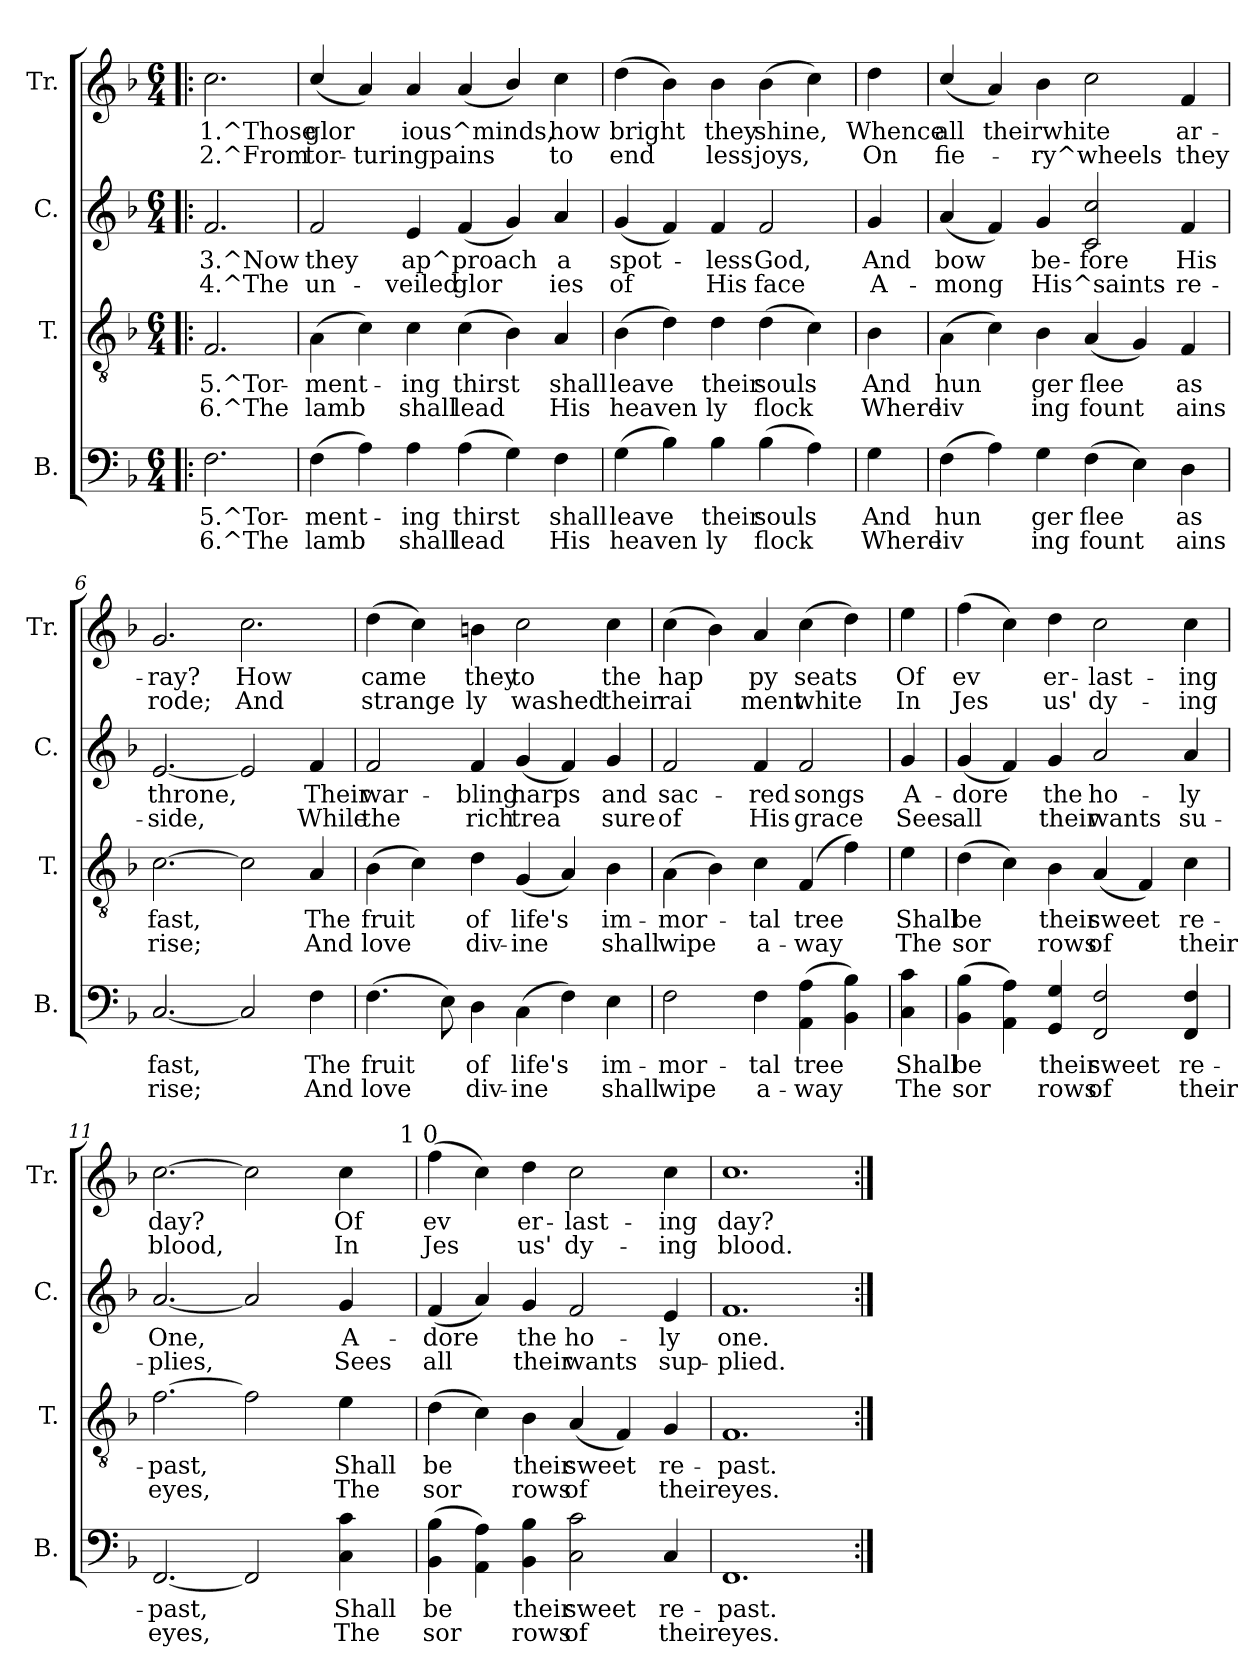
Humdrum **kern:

**kern	**text	**text	**kern	**text	**text	**kern	**text	**text	**kern	**text	**text
*part4	*part4	*part4	*part3	*part3	*part3	*part2	*part2	*part2	*part1	*part1	*part1
*staff4	*staff4	*staff4	*staff3	*staff3	*staff3	*staff2	*staff2	*staff2	*staff1	*staff1	*staff1
*I"B.	*	*	*I"T.	*	*	*I"C.	*	*	*I"Tr.	*	*
*I'B.	*	*	*I'T.	*	*	*I'C.	*	*	*I'Tr.	*	*
!!LO:PB:g=z
*stria5	*	*	*stria5	*	*	*stria5	*	*	*stria5	*	*
*clefF4	*	*	*clefGv2	*	*	*clefG2	*	*	*clefG2	*	*
*k[b-]	*	*	*k[b-]	*	*	*k[b-]	*	*	*k[b-]	*	*
*F:	*	*	*F:	*	*	*F:	*	*	*F:	*	*
*M6/4	*	*	*M6/4	*	*	*M6/4	*	*	*M6/4	*	*
=1!|:	=1!|:	=1!|:	=1!|:	=1!|:	=1!|:	=1!|:	=1!|:	=1!|:	=1!|:	=1!|:	=1!|:
!	!LO:LY:a:rj	!LO:LY:a:rj	!	!LO:LY:b:rj	!LO:LY:b:rj	!	!LO:LY:b:rj	!LO:LY:b:rj	!	!LO:LY:b:rj	!LO:LY:b:rj
2.F\	5.^Tor-	-6.^The	2.F/	5.^Tor-	-6.^The	2.f/	3.^Now	4.^The	2.cc\	1.^Those	2.^From
=2	=2	=2	=2	=2	=2	=2	=2	=2	=2	=2	=2
!	!LO:LY:a:rj	!LO:LY:a:rj	!	!LO:LY:b:rj	!LO:LY:b:rj	!	!LO:LY:b:rj	!LO:LY:b:rj	!	!LO:LY:b:rj	!LO:LY:b:rj
(>4F\	ment-	-lamb	(>4A\	ment-	-lamb	2f/	they	un-	(<4cc/	glor-	-tor-
!	!LO:LY:a:rj	!LO:LY:a:rj	!	!LO:LY:b:rj	!LO:LY:b:rj	!	!	!	!	!LO:LY:b:rj	!LO:LY:b:rj
4A\)	.	.	4c\)	.	.	.	.	.	4a/)	-	turingpains
!	!LO:LY:a:rj	!LO:LY:a:rj	!	!LO:LY:b:rj	!LO:LY:b:rj	!	!LO:LY:b:rj	!LO:LY:b:rj	!	!LO:LY:b:rj	!LO:LY:b:rj
4A\	ing	shall	4c\	ing	shall	4e/	-ap^proach-	-veiled	4a/	ious^minds,	.
!	!LO:LY:a:rj	!LO:LY:a:rj	!	!LO:LY:b:rj	!LO:LY:b:rj	!	!LO:LY:b:rj	!LO:LY:b:rj	!	!LO:LY:b:rj	!LO:LY:b:rj
(>4A\	thirst	lead	(>4c\	thirst	lead	(<4f/	-	-glor-	(<4a/	.	.
!	!LO:LY:a:rj	!LO:LY:a:rj	!	!LO:LY:b:rj	!LO:LY:b:rj	!	!LO:LY:b:rj	!LO:LY:b:rj	!	!LO:LY:b:rj	!LO:LY:b:rj
4G\)	.	.	4B-\)	.	.	4g/)	--	-	4b-/)	.	.
!	!LO:LY:a:rj	!LO:LY:a:rj	!	!LO:LY:b:rj	!LO:LY:b:rj	!	!LO:LY:b:rj	!LO:LY:b:rj	!	!LO:LY:b:rj	!LO:LY:b:rj
4F\	shall	His	4A/	shall	His	4a/	a	ies	4cc\	how	to
=3	=3	=3	=3	=3	=3	=3	=3	=3	=3	=3	=3
!	!LO:LY:a:rj	!LO:LY:a:rj	!	!LO:LY:b:rj	!LO:LY:b:rj	!	!LO:LY:b:rj	!LO:LY:b:rj	!	!LO:LY:b:rj	!LO:LY:b:rj
(>4G\	leave	heaven-	(>4B-\	leave	heaven-	(<4g/	spot-	-of	(>4dd\	bright	end-
!	!LO:LY:a:rj	!LO:LY:a:rj	!	!LO:LY:b:rj	!LO:LY:b:rj	!	!LO:LY:b:rj	!LO:LY:b:rj	!	!LO:LY:b:rj	!LO:LY:b:rj
4B-\)	--	-	4d\)	--	-	4f/)	.	.	4b-\)	--	-
!	!LO:LY:a:rj	!LO:LY:a:rj	!	!LO:LY:b:rj	!LO:LY:b:rj	!	!LO:LY:b:rj	!LO:LY:b:rj	!	!LO:LY:b:rj	!LO:LY:b:rj
4B-\	their	ly	4d\	their	ly	4f/	less	His	4b-\	they	less
!	!LO:LY:a:rj	!LO:LY:a:rj	!	!LO:LY:b:rj	!LO:LY:b:rj	!	!LO:LY:b:rj	!LO:LY:b:rj	!	!LO:LY:b:rj	!LO:LY:b:rj
(>4B-\	souls	flock	(>4d\	souls	flock	2f/	God,	face	(>4b-\	shine,	joys,
!	!LO:LY:a:rj	!LO:LY:a:rj	!	!LO:LY:b:rj	!LO:LY:b:rj	!	!	!	!	!LO:LY:b:rj	!LO:LY:b:rj
4A\)	.	.	4c\)	.	.	.	.	.	4cc\)	.	.
=4	=4	=4	=4	=4	=4	=4	=4	=4	=4	=4	=4
!	!LO:LY:a:rj	!LO:LY:a:rj	!	!LO:LY:b:rj	!LO:LY:b:rj	!	!LO:LY:b:rj	!LO:LY:b:rj	!	!LO:LY:b:rj	!LO:LY:b:rj
4G\	And	Where	4B-\	And	Where	4g/	And	A-	4dd\	Whence	On
=5	=5	=5	=5	=5	=5	=5	=5	=5	=5	=5	=5
!	!LO:LY:a:rj	!LO:LY:a:rj	!	!LO:LY:b:rj	!LO:LY:b:rj	!	!LO:LY:b:rj	!LO:LY:b:rj	!	!LO:LY:b:rj	!LO:LY:b:rj
(>4F\	hun-	-liv-	(>4A\	hun-	-liv-	(<4a/	-bow	mong	(<4cc/	all	fie-
!	!LO:LY:a:rj	!LO:LY:a:rj	!	!LO:LY:b:rj	!LO:LY:b:rj	!	!LO:LY:b:rj	!LO:LY:b:rj	!	!LO:LY:b:rj	!LO:LY:b:rj
4A\)	--	-	4c\)	--	-	4f/)	.	-	4a/)	-theirwhite	.
!	!LO:LY:a:rj	!LO:LY:a:rj	!	!LO:LY:b:rj	!LO:LY:b:rj	!	!LO:LY:b:rj	!LO:LY:b:rj	!	!LO:LY:b:rj	!LO:LY:b:rj
4G\	ger	ing	4B-\	ger	ing	4g/	-be-	-His^saints	4b-\	.	ry^wheels
!	!LO:LY:a:rj	!LO:LY:a:rj	!	!LO:LY:b:rj	!LO:LY:b:rj	!	!LO:LY:b:rj	!LO:LY:b:rj	!	!LO:LY:b:rj	!LO:LY:b:rj
(>4F\	flee	fount-	(<4A/	flee	fount-	2cc/ 2c/	fore	.	2cc\	.	-
!	!LO:LY:a:rj	!LO:LY:a:rj	!	!LO:LY:b:rj	!LO:LY:b:rj	!	!	!	!	!	!
4E\)	--	-	4G/)	--	-	.	.	.	.	.	.
!	!LO:LY:a:rj	!LO:LY:a:rj	!	!LO:LY:b:rj	!LO:LY:b:rj	!	!LO:LY:b:rj	!LO:LY:b:rj	!	!LO:LY:b:rj	!LO:LY:b:rj
4D\	as	ains	4F/	as	ains	4f/	His	re-	4f/	-ar-	-they
!!LO:LB:g=z
=6	=6	=6	=6	=6	=6	=6	=6	=6	=6	=6	=6
!	!LO:LY:a:rj	!LO:LY:a:rj	!	!LO:LY:b:rj	!LO:LY:b:rj	!	!LO:LY:b:rj	!LO:LY:b:rj	!	!LO:LY:b:rj	!LO:LY:b:rj
[<2.C/	fast,	rise;	[>2.c\	fast,	rise;	[<2.e/	-throne,	side,	2.g/	ray?	rode;
!	!LO:LY:a:rj	!LO:LY:a:rj	!	!LO:LY:b:rj	!LO:LY:b:rj	!	!LO:LY:b:rj	!LO:LY:b:rj	!	!LO:LY:b:rj	!LO:LY:b:rj
2C/]	.	.	2c\]	.	.	2e/]	.	.	2.cc\	How	And
!	!LO:LY:a:rj	!LO:LY:a:rj	!	!LO:LY:b:rj	!LO:LY:b:rj	!	!LO:LY:b:rj	!LO:LY:b:rj	!	!	!
4F\	The	And	4A/	The	And	4f/	Their	While	.	.	.
=7	=7	=7	=7	=7	=7	=7	=7	=7	=7	=7	=7
!	!LO:LY:a:rj	!LO:LY:a:rj	!	!LO:LY:b:rj	!LO:LY:b:rj	!	!LO:LY:b:rj	!LO:LY:b:rj	!	!LO:LY:b:rj	!LO:LY:b:rj
(>4.F\	fruit	love	(>4B-\	fruit	love	2f/	war-	-the	(>4dd\	came	strange-
!	!	!	!	!LO:LY:b:rj	!LO:LY:b:rj	!	!	!	!	!LO:LY:b:rj	!LO:LY:b:rj
.	.	.	4c\)	.	.	.	.	.	4cc\)	--	-
!	!LO:LY:a:rj	!LO:LY:a:rj	!	!	!	!	!	!	!	!	!
8E\)	.	.	.	.	.	.	.	.	.	.	.
!	!LO:LY:a:rj	!LO:LY:a:rj	!	!LO:LY:b:rj	!LO:LY:b:rj	!	!LO:LY:b:rj	!LO:LY:b:rj	!	!LO:LY:b:rj	!LO:LY:b:rj
4D\	of	div-	4d\	of	div-	4f/	bling	rich	4bn\	they	ly
!	!LO:LY:a:rj	!LO:LY:a:rj	!	!LO:LY:b:rj	!LO:LY:b:rj	!	!LO:LY:b:rj	!LO:LY:b:rj	!	!LO:LY:b:rj	!LO:LY:b:rj
(>4C\	-life's	ine	(<4G/	-life's	ine	(<4g/	harps	trea-	2cc\	to	washed
!	!LO:LY:a:rj	!LO:LY:a:rj	!	!LO:LY:b:rj	!LO:LY:b:rj	!	!LO:LY:b:rj	!LO:LY:b:rj	!	!	!
4F\)	.	-	4A/)	.	-	4f/)	--	-	.	.	.
!	!LO:LY:a:rj	!LO:LY:a:rj	!	!LO:LY:b:rj	!LO:LY:b:rj	!	!LO:LY:b:rj	!LO:LY:b:rj	!	!LO:LY:b:rj	!LO:LY:b:rj
4E\	-im-	-shall	4B-\	-im-	-shall	4g/	and	sure	4cc\	the	their
=8	=8	=8	=8	=8	=8	=8	=8	=8	=8	=8	=8
!	!LO:LY:a:rj	!LO:LY:a:rj	!	!LO:LY:b:rj	!LO:LY:b:rj	!	!LO:LY:b:rj	!LO:LY:b:rj	!	!LO:LY:b:rj	!LO:LY:b:rj
2F\	mor-	-wipe	(>4A\	mor-	-wipe	2f/	sac-	-of	(>4cc\	hap-	-rai-
!	!	!	!	!LO:LY:b:rj	!LO:LY:b:rj	!	!	!	!	!LO:LY:b:rj	!LO:LY:b:rj
.	.	.	4B-\)	.	.	.	.	.	4b-\)	--	-
!	!LO:LY:a:rj	!LO:LY:a:rj	!	!LO:LY:b:rj	!LO:LY:b:rj	!	!LO:LY:b:rj	!LO:LY:b:rj	!	!LO:LY:b:rj	!LO:LY:b:rj
4F\	tal	a-	4c\	tal	a-	4f/	red	His	4a/	py	ment
!	!LO:LY:a:rj	!LO:LY:a:rj	!	!LO:LY:b:rj	!LO:LY:b:rj	!	!LO:LY:b:rj	!LO:LY:b:rj	!	!LO:LY:b:rj	!LO:LY:b:rj
(>4A\ 4AA\	-tree	way	(>4F/	-tree	way	2f/	songs	grace	(>4cc\	seats	white
!	!LO:LY:a:rj	!LO:LY:a:rj	!	!LO:LY:b:rj	!LO:LY:b:rj	!	!	!	!	!LO:LY:b:rj	!LO:LY:b:rj
4B-\ 4BB-\)	.	.	4f\)	.	.	.	.	.	4dd\)	.	.
=9	=9	=9	=9	=9	=9	=9	=9	=9	=9	=9	=9
!	!LO:LY:a:rj	!LO:LY:a:rj	!	!LO:LY:b:rj	!LO:LY:b:rj	!	!LO:LY:b:rj	!LO:LY:b:rj	!	!LO:LY:b:rj	!LO:LY:b:rj
4c\ 4C\	Shall	The	4e\	Shall	The	4g/	A-	-Sees	4ee\	Of	In
!!LO:PB:g=z
=10	=10	=10	=10	=10	=10	=10	=10	=10	=10	=10	=10
!	!LO:LY:a:rj	!LO:LY:a:rj	!	!LO:LY:b:rj	!LO:LY:b:rj	!	!LO:LY:b:rj	!LO:LY:b:rj	!	!LO:LY:b:rj	!LO:LY:b:rj
(>4B-\ 4BB-\	be	sor-	(>4d\	be	sor-	(<4g/	dore	all	(>4ff\	ev-	-Jes-
!	!LO:LY:a:rj	!LO:LY:a:rj	!	!LO:LY:b:rj	!LO:LY:b:rj	!	!LO:LY:b:rj	!LO:LY:b:rj	!	!LO:LY:b:rj	!LO:LY:b:rj
4A\ 4AA\)	--	-	4c\)	--	-	4f/)	.	.	4cc\)	--	--
!	!LO:LY:a:rj	!LO:LY:a:rj	!	!LO:LY:b:rj	!LO:LY:b:rj	!	!LO:LY:b:rj	!LO:LY:b:rj	!	!LO:LY:b:rj	!LO:LY:b:rj
4G/ 4GG/	their	rows	4B-\	their	rows	4g/	the	their	4dd\	-er-	-us'
!	!LO:LY:a:rj	!LO:LY:a:rj	!	!LO:LY:b:rj	!LO:LY:b:rj	!	!LO:LY:b:rj	!LO:LY:b:rj	!	!LO:LY:b:rj	!LO:LY:b:rj
2F/ 2FF/	sweet	of	(<4A/	sweet	of	2a/	ho-	-wants	2cc\	last-	-dy-
!	!	!	!	!LO:LY:b:rj	!LO:LY:b:rj	!	!	!	!	!	!
.	.	.	4F/)	.	-	.	.	.	.	.	.
!	!LO:LY:a:rj	!LO:LY:a:rj	!	!LO:LY:b:rj	!LO:LY:b:rj	!	!LO:LY:b:rj	!LO:LY:b:rj	!	!LO:LY:b:rj	!LO:LY:b:rj
4F/ 4FF/	re-	-their	4c\	-re-	-their	4a/	ly	su-	4cc\	-ing	ing
=11	=11	=11	=11	=11	=11	=11	=11	=11	=11	=11	=11
!	!LO:LY:a:rj	!LO:LY:a:rj	!	!LO:LY:b:rj	!LO:LY:b:rj	!	!LO:LY:b:rj	!LO:LY:b:rj	!	!LO:LY:b:rj	!LO:LY:b:rj
*	*	*	*	*	*	*	*	*	*^	*	*
[<2.FF/	past,	eyes,	[>2.f\	past,	eyes,	[<2.a/	-One,	plies,	[>2.cc\	1ryy	day?	blood,
!	!LO:LY:a:rj	!LO:LY:a:rj	!	!LO:LY:b:rj	!LO:LY:b:rj	!	!LO:LY:b:rj	!LO:LY:b:rj	!	!	!LO:LY:b:rj	!LO:LY:b:rj
2FF/]	.	.	2f\]	.	.	2a/]	.	-	2cc\]	.	.	.
.	.	.	.	.	.	.	.	.	.	4ryy	.	.
!	!LO:LY:a:rj	!LO:LY:a:rj	!	!LO:LY:b:rj	!LO:LY:b:rj	!	!LO:LY:b:rj	!LO:LY:b:rj	!	!	!LO:LY:b:rj	!LO:LY:b:rj
4c\ 4C\	Shall	The	4e\	Shall	The	4g/	-A-	-Sees	4cc\	8ryy	Of	In
.	.	.	.	.	.	.	.	.	.	16ryy	.	.
.	.	.	.	.	.	.	.	.	.	64ryy	.	.
!	!	!	!	!	!	!	!	!	!	!LO:TX:a:t=1 0	!	!
.	.	.	.	.	.	.	.	.	.	32.ryy	.	.
=12	=12	=12	=12	=12	=12	=12	=12	=12	=12	=12	=12	=12
!	!LO:LY:a:rj	!LO:LY:a:rj	!	!LO:LY:b:rj	!LO:LY:b:rj	!	!LO:LY:b:rj	!LO:LY:b:rj	!	!	!LO:LY:b:rj	!LO:LY:b:rj
*	*	*	*	*	*	*	*	*	*v	*v	*	*
(>4B-\ 4BB-\	be	sor-	(>4d\	be	sor-	(<4f/	dore	all	(>4ff\	ev-	-Jes-
!	!LO:LY:a:rj	!LO:LY:a:rj	!	!LO:LY:b:rj	!LO:LY:b:rj	!	!LO:LY:b:rj	!LO:LY:b:rj	!	!LO:LY:b:rj	!LO:LY:b:rj
4A\ 4AA\)	--	-	4c\)	--	-	4a/)	.	.	4cc\)	--	--
!	!LO:LY:a:rj	!LO:LY:a:rj	!	!LO:LY:b:rj	!LO:LY:b:rj	!	!LO:LY:b:rj	!LO:LY:b:rj	!	!LO:LY:b:rj	!LO:LY:b:rj
4B-\ 4BB-\	their	rows	4B-\	their	rows	4g/	the	their	4dd\	-er-	-us'
!	!LO:LY:a:rj	!LO:LY:a:rj	!	!LO:LY:b:rj	!LO:LY:b:rj	!	!LO:LY:b:rj	!LO:LY:b:rj	!	!LO:LY:b:rj	!LO:LY:b:rj
2c\ 2C\	sweet	of	(<4A/	sweet	of	2f/	ho-	-wants	2cc\	last-	-dy-
!	!	!	!	!LO:LY:b:rj	!LO:LY:b:rj	!	!	!	!	!	!
.	.	.	4F/)	.	-	.	.	.	.	.	.
!	!LO:LY:a:rj	!LO:LY:a:rj	!	!LO:LY:b:rj	!LO:LY:b:rj	!	!LO:LY:b:rj	!LO:LY:b:rj	!	!LO:LY:b:rj	!LO:LY:b:rj
4C/	re-	-their	4G/	-re-	-their	4e/	ly	sup-	4cc\	-ing	ing
=13	=13	=13	=13	=13	=13	=13	=13	=13	=13	=13	=13
!	!LO:LY:a:rj	!LO:LY:a:rj	!	!LO:LY:b:rj	!LO:LY:b:rj	!	!LO:LY:b:rj	!LO:LY:b:rj	!	!LO:LY:b:rj	!LO:LY:b:rj
1.FF	past.	eyes.	1.F	past.	eyes.	1.f	-one.	plied.	1.cc	day?	blood.
=:|!	=:|!	=:|!	=:|!	=:|!	=:|!	=:|!	=:|!	=:|!	=:|!	=:|!	=:|!
*-	*-	*-	*-	*-	*-	*-	*-	*-	*-	*-	*-
